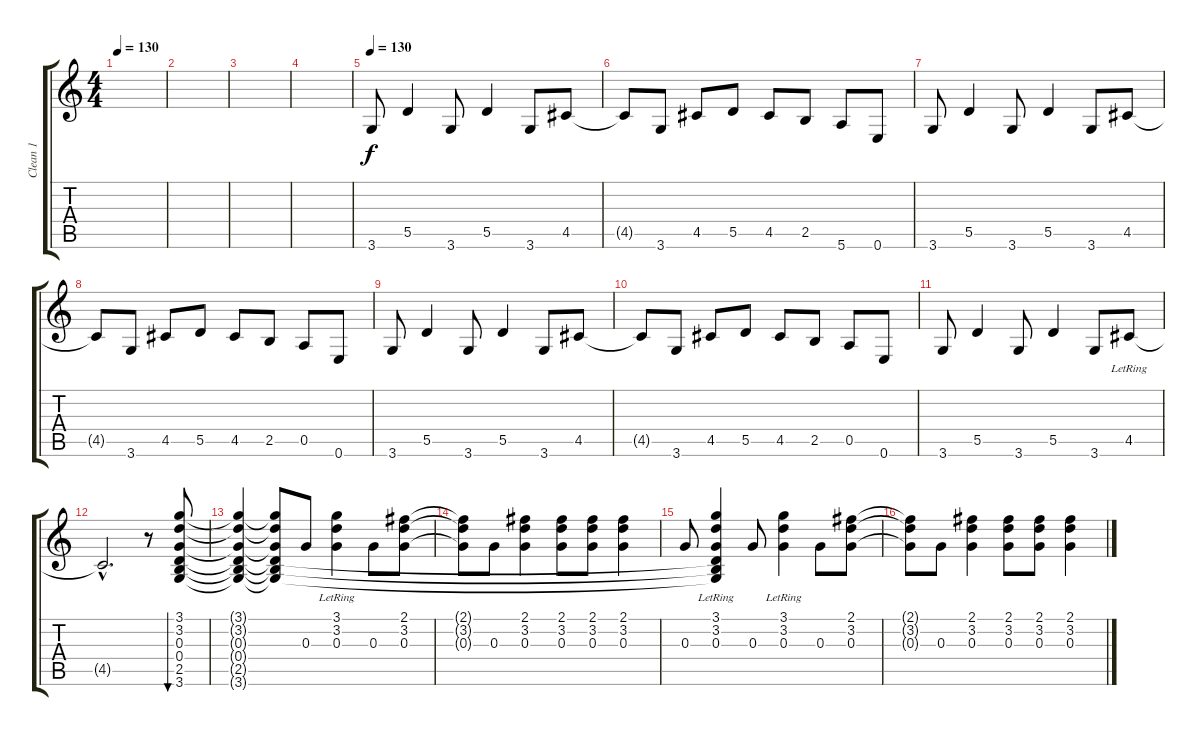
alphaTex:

\track ("Clean 1" "Clean 1") {instrument electricguitarclean}
\staff {score tabs}
\tuning (E4 B3 G3 D3 A2 E2) {hide}
\ts (4 4)
\tempo 130
\tempo 105
\tempo 130
\clef g2
\ks c
|
|
|
|
\tempo 130
3.6.8 5.5.4 3.6.8 5.5.4 3.6.8 4.5.8 |
4.5{t}.8 3.6.8 4.5.8 5.5.8 4.5.8 2.5.8 5.6.8 0.6.8 |
3.6.8 5.5.4 3.6.8 5.5.4 3.6.8 4.5.8 |
4.5{t}.8 3.6.8 4.5.8 5.5.8 4.5.8 2.5.8 0.5.8 0.6.8 |
3.6.8 5.5.4 3.6.8 5.5.4 3.6.8 4.5.8 |
4.5{t}.8 3.6.8 4.5.8 5.5.8 4.5.8 2.5.8 0.5.8 0.6.8 |
3.6.8 5.5.4 3.6.8 5.5.4 3.6.8 4.5{lr}.8 |
4.5{hac t}.2{d} r.8 (3.1 3.2 0.3 0.4 2.5 3.6).8{bu 480} |
(3.1{t} 3.2{t} 0.3{t} 0.4{t} 2.5{t} 3.6{t}).4 (3.1{t} 3.2{t} 0.3{t} 0.4{t} 2.5{t} 3.6{t}).8 0.3.8 (3.1{lr} 3.2{lr} 0.3).4 0.3.8 (2.1 3.2 0.3).8 |
(2.1{t} 3.2{t} 0.3{t}).8 0.3.8 (2.1 3.2 0.3).4 (2.1 3.2 0.3).8 (2.1 3.2 0.3).8 (2.1 3.2 0.3).4 |
0.3.8 (3.1{lr} 3.2{lr} 0.3 0.4{t} 2.5{t} 3.6{t}).4 0.3.8 (3.1{lr} 3.2{lr} 0.3).4 0.3.8 (2.1 3.2 0.3).8 |
(2.1{t} 3.2{t} 0.3{t}).8 0.3.8 (2.1 3.2 0.3).4 (2.1 3.2 0.3).8 (2.1 3.2 0.3).8 (2.1 3.2 0.3).4
